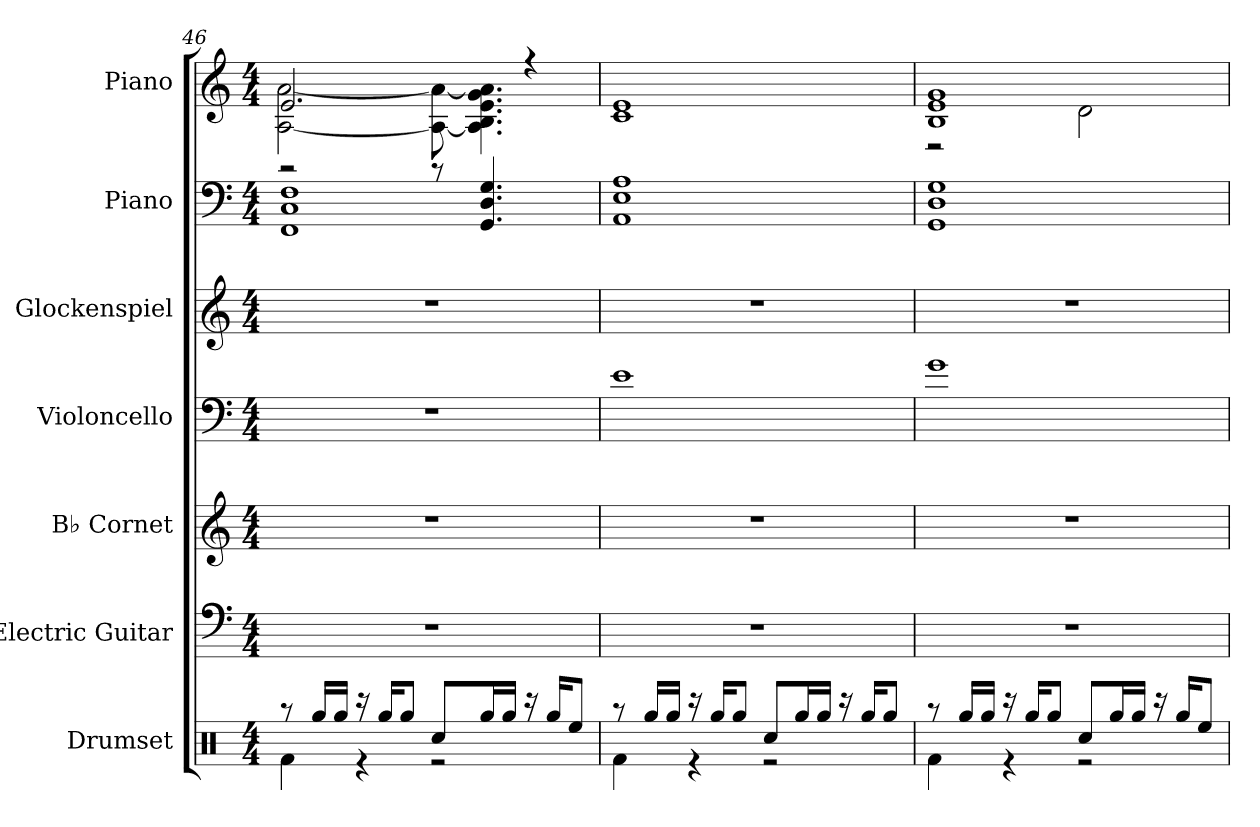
**kern	**kern	**kern	**kern	**kern	**kern	**kern
*part7	*part6	*part5	*part4	*part3	*part2	*part1
*staff7	*staff6	*staff5	*staff4	*staff3	*staff2	*staff1
*I"Drumset	*I"Electric Guitar	*I"B♭ Cornet	*I"Violoncello	*I"Glockenspiel	*I"Piano	*I"Piano
*I'Drs.	*I'El. Guit.	*I'B♭ Cnt.	*I'Vc.	*I'Glk.	*I'Pno.	*I'Pno.
*clefX	*clefF5	*clefG2	*clefF4	*clefG2	*clefF4	*clefG2
*	*	*ITrd1c2	*	*ITrd-14c-24	*	*
*k[]	*k[]	*k[b-e-]	*k[]	*k[]	*k[]	*k[]
*M4/4	*M4/4	*M4/4	*M4/4	*M4/4	*M4/4	*M4/4
=46	=46	=46	=46	=46	=46	=46
*^	*	*	*	*	*^	*^
8r	4Rf\	1r	1r	1r	1r	2r	1FF 1C 1F	2.e/	[2A\ [2a\
16Rgg/LL	.	.	.	.	.	.	.	.	.
16Rgg/JJ	.	.	.	.	.	.	.	.	.
16r	4r	.	.	.	.	.	.	.	.
16Rgg/KL	.	.	.	.	.	.	.	.	.
8Rgg/J	.	.	.	.	.	.	.	.	.
8Rcc/L	2r	.	.	.	.	8r	.	.	8A\_ 8a\_
16Rgg/L	.	.	.	.	.	4.GG/ 4.D/ 4.G/	.	.	4.A\] 4.B\ 4.e\ 4.g\ 4.a\]
16Rgg/JJ	.	.	.	.	.	.	.	.	.
16r	.	.	.	.	.	.	.	4r	.
16Rgg/KL	.	.	.	.	.	.	.	.	.
8Ree/J	.	.	.	.	.	.	.	.	.
*	*	*	*	*	*	*v	*v	*	*
*	*	*	*	*	*	*	*v	*v
!!LO:PB:g=z
=47	=47	=47	=47	=47	=47	=47	=47
8r	4Rf\	1r	1r	1e	1r	1AA 1E 1A	1c 1e
16Rgg/LL	.	.	.	.	.	.	.
16Rgg/JJ	.	.	.	.	.	.	.
16r	4r	.	.	.	.	.	.
16Rgg/KL	.	.	.	.	.	.	.
8Rgg/J	.	.	.	.	.	.	.
8Rcc/L	2r	.	.	.	.	.	.
16Rgg/L	.	.	.	.	.	.	.
16Rgg/JJ	.	.	.	.	.	.	.
16r	.	.	.	.	.	.	.
16Rgg/KL	.	.	.	.	.	.	.
8Rgg/J	.	.	.	.	.	.	.
=48	=48	=48	=48	=48	=48	=48	=48
*	*	*	*	*	*	*	*^
8r	4Rf\	1r	1r	1g	1r	1GG 1D 1G	1B 1e 1g	2r
16Rgg/LL	.	.	.	.	.	.	.	.
16Rgg/JJ	.	.	.	.	.	.	.	.
16r	4r	.	.	.	.	.	.	.
16Rgg/KL	.	.	.	.	.	.	.	.
8Rgg/J	.	.	.	.	.	.	.	.
8Rcc/L	2r	.	.	.	.	.	.	2d\
16Rgg/L	.	.	.	.	.	.	.	.
16Rgg/JJ	.	.	.	.	.	.	.	.
16r	.	.	.	.	.	.	.	.
16Rgg/KL	.	.	.	.	.	.	.	.
8Ree/J	.	.	.	.	.	.	.	.
*v	*v	*	*	*	*	*	*v	*v
=	=	=	=	=	=	=
*-	*-	*-	*-	*-	*-	*-
